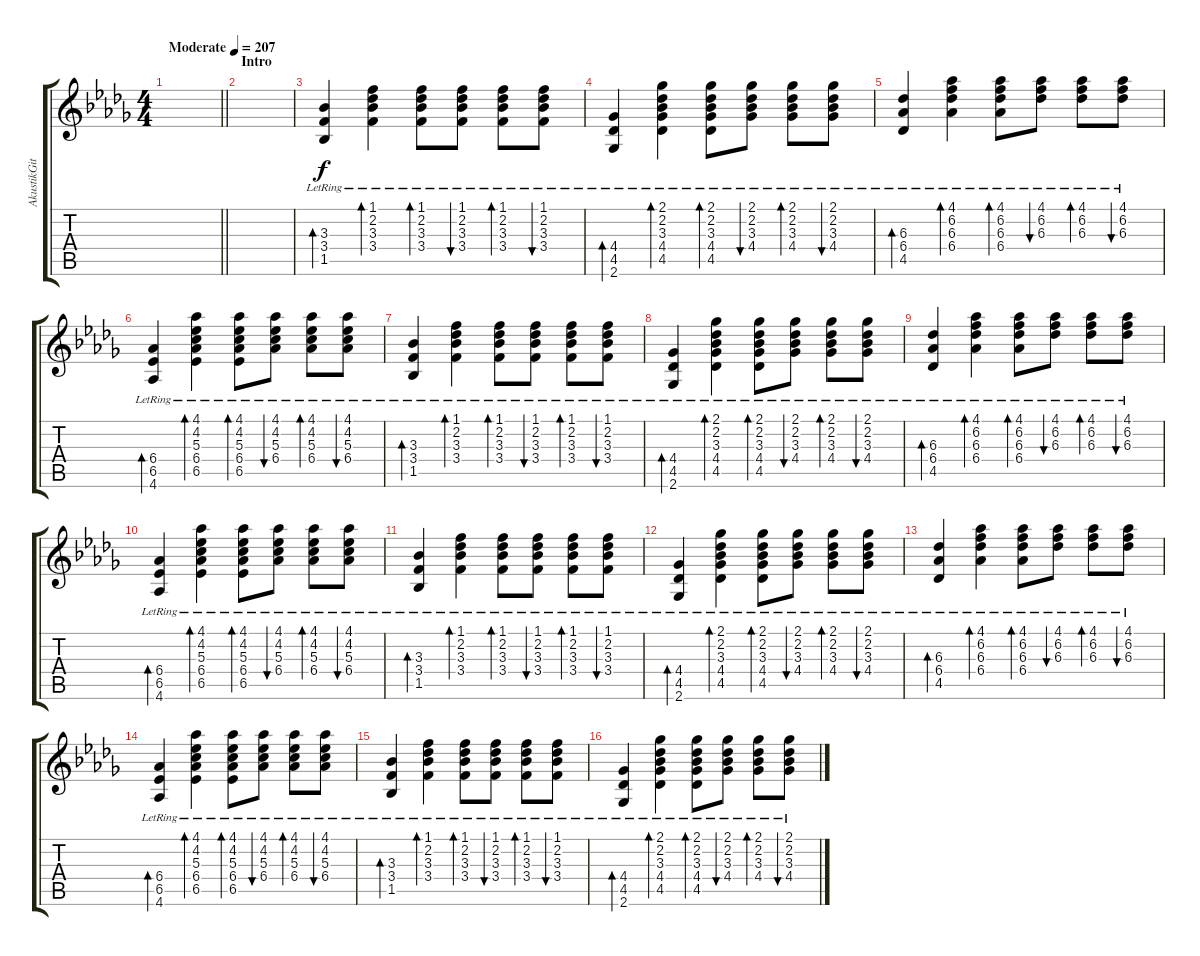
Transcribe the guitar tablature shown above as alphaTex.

\track ("AkustikGitarre" "AkustikGit") {instrument acousticguitarsteel}
\staff {score tabs}
\tuning (E4 B3 G3 D3 A2 E2) {hide}
\ts (4 4)
\tempo (207 "Moderate")
\clef g2
\barLineRight lightlight
\ks bbminor
|
\section ("" "Intro")
|
(3.3{lr} 3.4{lr} 1.5{lr}).4{bd 60} (1.1{lr} 2.2{lr} 3.3{lr} 3.4{lr}).4{bd 60} (1.1{lr} 2.2{lr} 3.3{lr} 3.4{lr}).8{bd 60} (1.1{lr} 2.2{lr} 3.3{lr} 3.4{lr}).8{bu 60} (1.1{lr} 2.2{lr} 3.3{lr} 3.4{lr}).8{bd 60} (1.1{lr} 2.2{lr} 3.3{lr} 3.4{lr}).8{bu 60} |
(4.4{lr} 4.5{lr} 2.6{lr}).4{bd 60} (2.1{lr} 2.2{lr} 3.3{lr} 4.4{lr} 4.5{lr}).4{bd 60} (2.1{lr} 2.2{lr} 3.3{lr} 4.4{lr} 4.5{lr}).8{bd 60} (2.1{lr} 2.2{lr} 3.3{lr} 4.4{lr}).8{bu 60} (2.1{lr} 2.2{lr} 3.3{lr} 4.4{lr}).8{bd 60} (2.1{lr} 2.2{lr} 3.3{lr} 4.4{lr}).8{bu 60} |
(6.3{lr} 6.4{lr} 4.5{lr}).4{bd 60} (4.1{lr} 6.2{lr} 6.3{lr} 6.4{lr}).4{bd 60} (4.1{lr} 6.2{lr} 6.3{lr} 6.4{lr}).8{bd 60} (4.1{lr} 6.2{lr} 6.3{lr}).8{bu 60} (4.1{lr} 6.2{lr} 6.3{lr}).8{bd 60} (4.1{lr} 6.2{lr} 6.3{lr}).8{bu 60} |
(6.4{lr} 6.5{lr} 4.6{lr}).4{bd 60} (4.1{lr} 4.2{lr} 5.3{lr} 6.4{lr} 6.5{lr}).4{bd 60} (4.1{lr} 4.2{lr} 5.3{lr} 6.4{lr} 6.5{lr}).8{bd 60} (4.1{lr} 4.2{lr} 5.3{lr} 6.4{lr}).8{bu 60} (4.1{lr} 4.2{lr} 5.3{lr} 6.4{lr}).8{bd 60} (4.1{lr} 4.2{lr} 5.3{lr} 6.4{lr}).8{bu 60} |
(3.3{lr} 3.4{lr} 1.5{lr}).4{bd 60} (1.1{lr} 2.2{lr} 3.3{lr} 3.4{lr}).4{bd 60} (1.1{lr} 2.2{lr} 3.3{lr} 3.4{lr}).8{bd 60} (1.1{lr} 2.2{lr} 3.3{lr} 3.4{lr}).8{bu 60} (1.1{lr} 2.2{lr} 3.3{lr} 3.4{lr}).8{bd 60} (1.1{lr} 2.2{lr} 3.3{lr} 3.4{lr}).8{bu 60} |
(4.4{lr} 4.5{lr} 2.6{lr}).4{bd 60} (2.1{lr} 2.2{lr} 3.3{lr} 4.4{lr} 4.5{lr}).4{bd 60} (2.1{lr} 2.2{lr} 3.3{lr} 4.4{lr} 4.5{lr}).8{bd 60} (2.1{lr} 2.2{lr} 3.3{lr} 4.4{lr}).8{bu 60} (2.1{lr} 2.2{lr} 3.3{lr} 4.4{lr}).8{bd 60} (2.1{lr} 2.2{lr} 3.3{lr} 4.4{lr}).8{bu 60} |
(6.3{lr} 6.4{lr} 4.5{lr}).4{bd 60} (4.1{lr} 6.2{lr} 6.3{lr} 6.4{lr}).4{bd 60} (4.1{lr} 6.2{lr} 6.3{lr} 6.4{lr}).8{bd 60} (4.1{lr} 6.2{lr} 6.3{lr}).8{bu 60} (4.1{lr} 6.2{lr} 6.3{lr}).8{bd 60} (4.1{lr} 6.2{lr} 6.3{lr}).8{bu 60} |
(6.4{lr} 6.5{lr} 4.6{lr}).4{bd 60} (4.1{lr} 4.2{lr} 5.3{lr} 6.4{lr} 6.5{lr}).4{bd 60} (4.1{lr} 4.2{lr} 5.3{lr} 6.4{lr} 6.5{lr}).8{bd 60} (4.1{lr} 4.2{lr} 5.3{lr} 6.4{lr}).8{bu 60} (4.1{lr} 4.2{lr} 5.3{lr} 6.4{lr}).8{bd 60} (4.1{lr} 4.2{lr} 5.3{lr} 6.4{lr}).8{bu 60} |
(3.3{lr} 3.4{lr} 1.5{lr}).4{bd 60} (1.1{lr} 2.2{lr} 3.3{lr} 3.4{lr}).4{bd 60} (1.1{lr} 2.2{lr} 3.3{lr} 3.4{lr}).8{bd 60} (1.1{lr} 2.2{lr} 3.3{lr} 3.4{lr}).8{bu 60} (1.1{lr} 2.2{lr} 3.3{lr} 3.4{lr}).8{bd 60} (1.1{lr} 2.2{lr} 3.3{lr} 3.4{lr}).8{bu 60} |
(4.4{lr} 4.5{lr} 2.6{lr}).4{bd 60} (2.1{lr} 2.2{lr} 3.3{lr} 4.4{lr} 4.5{lr}).4{bd 60} (2.1{lr} 2.2{lr} 3.3{lr} 4.4{lr} 4.5{lr}).8{bd 60} (2.1{lr} 2.2{lr} 3.3{lr} 4.4{lr}).8{bu 60} (2.1{lr} 2.2{lr} 3.3{lr} 4.4{lr}).8{bd 60} (2.1{lr} 2.2{lr} 3.3{lr} 4.4{lr}).8{bu 60} |
(6.3{lr} 6.4{lr} 4.5{lr}).4{bd 60} (4.1{lr} 6.2{lr} 6.3{lr} 6.4{lr}).4{bd 60} (4.1{lr} 6.2{lr} 6.3{lr} 6.4{lr}).8{bd 60} (4.1{lr} 6.2{lr} 6.3{lr}).8{bu 60} (4.1{lr} 6.2{lr} 6.3{lr}).8{bd 60} (4.1{lr} 6.2{lr} 6.3{lr}).8{bu 60} |
(6.4{lr} 6.5{lr} 4.6{lr}).4{bd 60} (4.1{lr} 4.2{lr} 5.3{lr} 6.4{lr} 6.5{lr}).4{bd 60} (4.1{lr} 4.2{lr} 5.3{lr} 6.4{lr} 6.5{lr}).8{bd 60} (4.1{lr} 4.2{lr} 5.3{lr} 6.4{lr}).8{bu 60} (4.1{lr} 4.2{lr} 5.3{lr} 6.4{lr}).8{bd 60} (4.1{lr} 4.2{lr} 5.3{lr} 6.4{lr}).8{bu 60} |
(3.3{lr} 3.4{lr} 1.5{lr}).4{bd 60} (1.1{lr} 2.2{lr} 3.3{lr} 3.4{lr}).4{bd 60} (1.1{lr} 2.2{lr} 3.3{lr} 3.4{lr}).8{bd 60} (1.1{lr} 2.2{lr} 3.3{lr} 3.4{lr}).8{bu 60} (1.1{lr} 2.2{lr} 3.3{lr} 3.4{lr}).8{bd 60} (1.1{lr} 2.2{lr} 3.3{lr} 3.4{lr}).8{bu 60} |
(4.4{lr} 4.5{lr} 2.6{lr}).4{bd 60} (2.1{lr} 2.2{lr} 3.3{lr} 4.4{lr} 4.5{lr}).4{bd 60} (2.1{lr} 2.2{lr} 3.3{lr} 4.4{lr} 4.5{lr}).8{bd 60} (2.1{lr} 2.2{lr} 3.3{lr} 4.4{lr}).8{bu 60} (2.1{lr} 2.2{lr} 3.3{lr} 4.4{lr}).8{bd 60} (2.1{lr} 2.2{lr} 3.3{lr} 4.4{lr}).8{bu 60}
